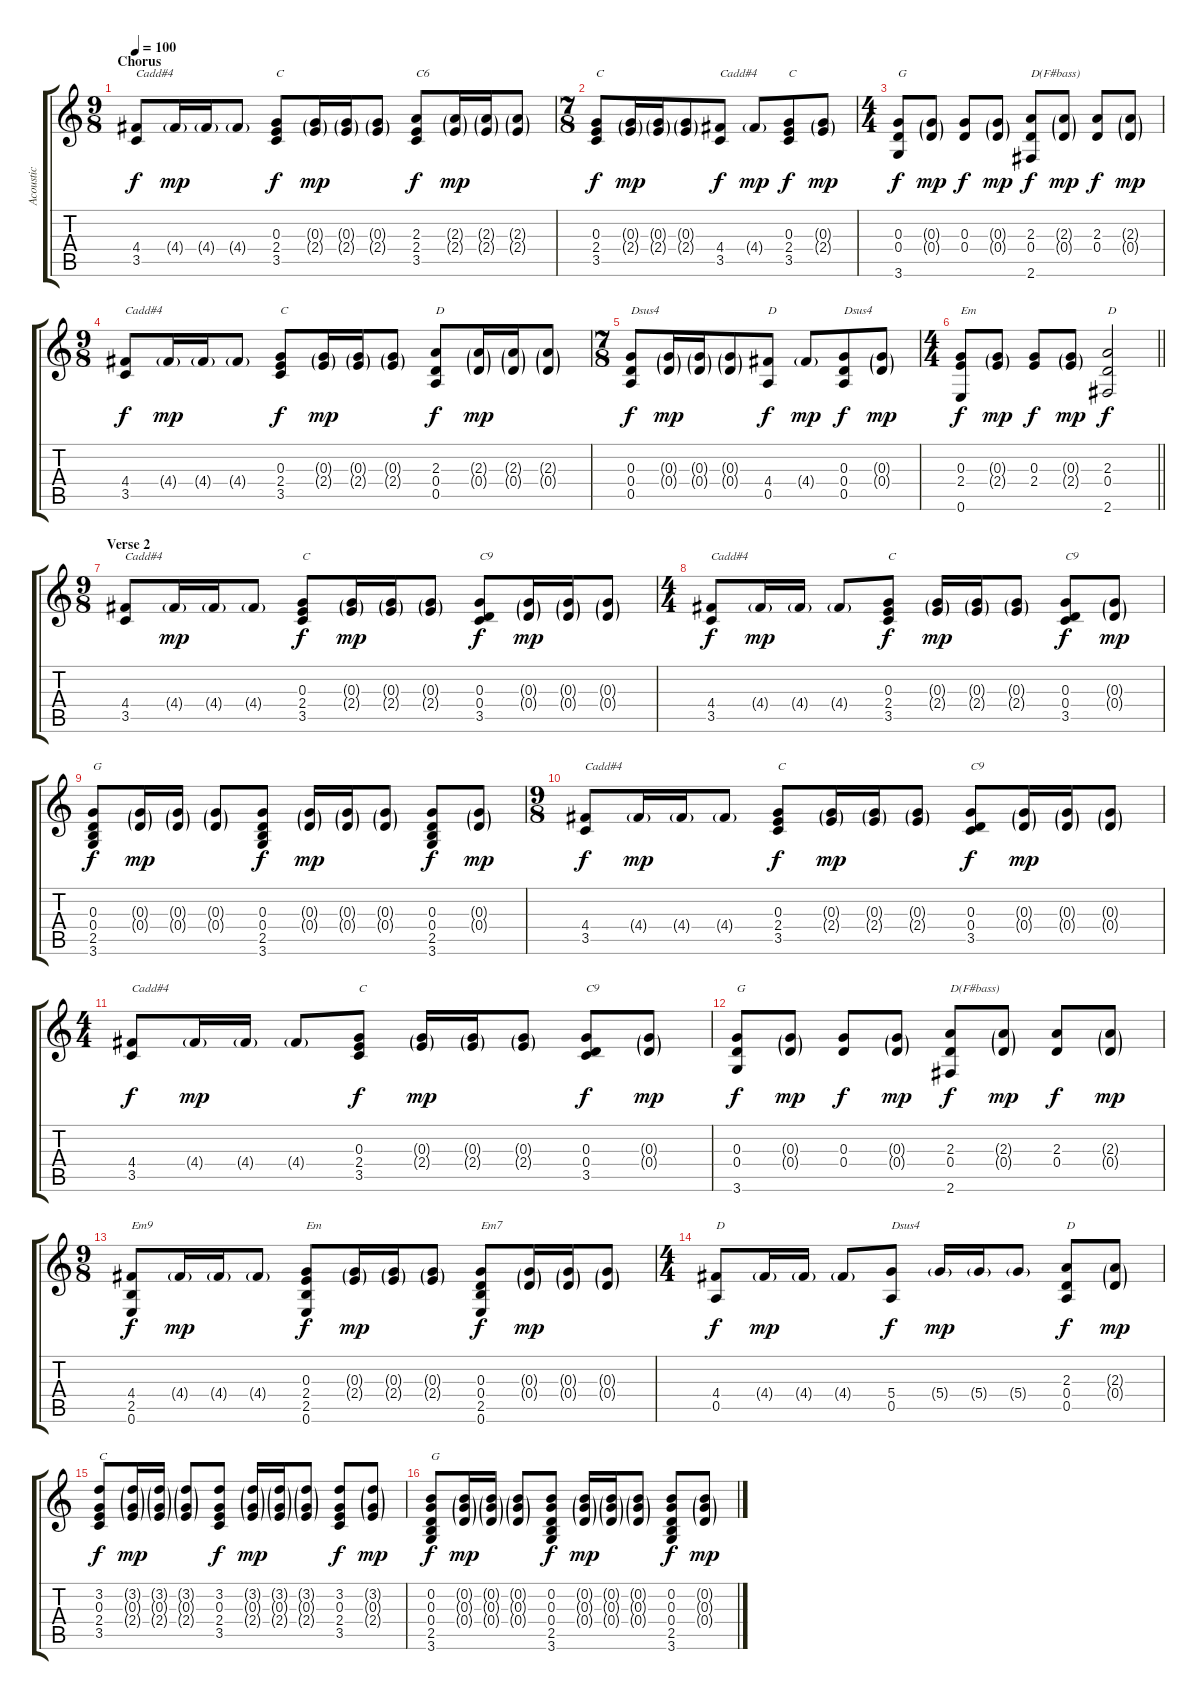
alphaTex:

\track ("Acoustic" "Acoustic") {instrument acousticguitarsteel}
\staff {score tabs}
\tuning (E4 B3 G3 D3 A2 E2) {hide}
\ts (9 8)
\section ("" "Chorus")
\tempo 100
\clef g2
\ks c
(4.4 3.5).8{txt "Cadd#4" dy f} 4.4{g}.16{dy mp} 4.4{g}.16 4.4{g}.8 (0.3 2.4 3.5).8{txt "C" dy f} (0.3{g} 2.4{g}).16{dy mp} (0.3{g} 2.4{g}).16 (0.3{g} 2.4{g}).8 (2.3 2.4 3.5).8{txt "C6" dy f} (2.3{g} 2.4{g}).16{dy mp} (2.3{g} 2.4{g}).16 (2.3{g} 2.4{g}).8 |
\ts (7 8)
(0.3 2.4 3.5).8{txt "C" dy f} (0.3{g} 2.4{g}).16{dy mp} (0.3{g} 2.4{g}).16 (0.3{g} 2.4{g}).8 (4.4 3.5).8{txt "Cadd#4" dy f} 4.4{g}.8{dy mp} (0.3 2.4 3.5).8{txt "C" dy f} (0.3{g} 2.4{g}).8{dy mp} |
\ts (4 4)
(0.3 0.4 3.6).8{txt "G" dy f} (0.3{g} 0.4{g}).8{dy mp} (0.3 0.4).8{dy f} (0.3{g} 0.4{g}).8{dy mp} (2.3 0.4 2.6).8{txt "D(F#bass)" dy f} (2.3{g} 0.4{g}).8{dy mp} (2.3 0.4).8{dy f} (2.3{g} 0.4{g}).8{dy mp} |
\ts (9 8)
(4.4 3.5).8{txt "Cadd#4" dy f} 4.4{g}.16{dy mp} 4.4{g}.16 4.4{g}.8 (0.3 2.4 3.5).8{txt "C" dy f} (0.3{g} 2.4{g}).16{dy mp} (0.3{g} 2.4{g}).16 (0.3{g} 2.4{g}).8 (2.3 0.4 0.5).8{txt "D" dy f} (2.3{g} 0.4{g}).16{dy mp} (2.3{g} 0.4{g}).16 (2.3{g} 0.4{g}).8 |
\ts (7 8)
(0.3 0.4 0.5).8{txt "Dsus4" dy f} (0.3{g} 0.4{g}).16{dy mp} (0.3{g} 0.4{g}).16 (0.3{g} 0.4{g}).8 (4.4 0.5).8{txt "D" dy f} 4.4{g}.8{dy mp} (0.3 0.4 0.5).8{txt "Dsus4" dy f} (0.3{g} 0.4{g}).8{dy mp} |
\ts (4 4)
\barLineRight lightlight
(0.3 2.4 0.6).8{txt "Em" dy f} (0.3{g} 2.4{g}).8{dy mp} (0.3 2.4).8{dy f} (0.3{g} 2.4{g}).8{dy mp} (2.3 0.4 2.6).2{txt "D" dy f} |
\ts (9 8)
\section ("" "Verse 2")
(4.4 3.5).8{txt "Cadd#4"} 4.4{g}.16{dy mp} 4.4{g}.16 4.4{g}.8 (0.3 2.4 3.5).8{txt "C" dy f} (0.3{g} 2.4{g}).16{dy mp} (0.3{g} 2.4{g}).16 (0.3{g} 2.4{g}).8 (0.3 0.4 3.5).8{txt "C9" dy f} (0.3{g} 0.4{g}).16{dy mp} (0.3{g} 0.4{g}).16 (0.3{g} 0.4{g}).8 |
\ts (4 4)
(4.4 3.5).8{txt "Cadd#4" dy f} 4.4{g}.16{dy mp} 4.4{g}.16 4.4{g}.8 (0.3 2.4 3.5).8{txt "C" dy f} (0.3{g} 2.4{g}).16{dy mp} (0.3{g} 2.4{g}).16 (0.3{g} 2.4{g}).8 (0.3 0.4 3.5).8{txt "C9" dy f} (0.3{g} 0.4{g}).8{dy mp} |
(0.3 0.4 2.5 3.6).8{txt "G" dy f} (0.3{g} 0.4{g}).16{dy mp} (0.3{g} 0.4{g}).16 (0.3{g} 0.4{g}).8 (0.3 0.4 2.5 3.6).8{dy f} (0.3{g} 0.4{g}).16{dy mp} (0.3{g} 0.4{g}).16 (0.3{g} 0.4{g}).8 (0.3 0.4 2.5 3.6).8{dy f} (0.3{g} 0.4{g}).8{dy mp} |
\ts (9 8)
(4.4 3.5).8{txt "Cadd#4" dy f} 4.4{g}.16{dy mp} 4.4{g}.16 4.4{g}.8 (0.3 2.4 3.5).8{txt "C" dy f} (0.3{g} 2.4{g}).16{dy mp} (0.3{g} 2.4{g}).16 (0.3{g} 2.4{g}).8 (0.3 0.4 3.5).8{txt "C9" dy f} (0.3{g} 0.4{g}).16{dy mp} (0.3{g} 0.4{g}).16 (0.3{g} 0.4{g}).8 |
\ts (4 4)
(4.4 3.5).8{txt "Cadd#4" dy f} 4.4{g}.16{dy mp} 4.4{g}.16 4.4{g}.8 (0.3 2.4 3.5).8{txt "C" dy f} (0.3{g} 2.4{g}).16{dy mp} (0.3{g} 2.4{g}).16 (0.3{g} 2.4{g}).8 (0.3 0.4 3.5).8{txt "C9" dy f} (0.3{g} 0.4{g}).8{dy mp} |
(0.3 0.4 3.6).8{txt "G" dy f} (0.3{g} 0.4{g}).8{dy mp} (0.3 0.4).8{dy f} (0.3{g} 0.4{g}).8{dy mp} (2.3 0.4 2.6).8{txt "D(F#bass)" dy f} (2.3{g} 0.4{g}).8{dy mp} (2.3 0.4).8{dy f} (2.3{g} 0.4{g}).8{dy mp} |
\ts (9 8)
(4.4 2.5 0.6).8{txt "Em9" dy f} 4.4{g}.16{dy mp} 4.4{g}.16 4.4{g}.8 (0.3 2.4 2.5 0.6).8{txt "Em" dy f} (0.3{g} 2.4{g}).16{dy mp} (0.3{g} 2.4{g}).16 (0.3{g} 2.4{g}).8 (0.3 0.4 2.5 0.6).8{txt "Em7" dy f} (0.3{g} 0.4{g}).16{dy mp} (0.3{g} 0.4{g}).16 (0.3{g} 0.4{g}).8 |
\ts (4 4)
(4.4 0.5).8{txt "D" dy f} 4.4{g}.16{dy mp} 4.4{g}.16 4.4{g}.8 (5.4 0.5).8{txt "Dsus4" dy f} 5.4{g}.16{dy mp} 5.4{g}.16 5.4{g}.8 (2.3 0.4 0.5).8{txt "D" dy f} (2.3{g} 0.4{g}).8{dy mp} |
(3.2 0.3 2.4 3.5).8{txt "C" dy f} (3.2{g} 0.3{g} 2.4{g}).16{dy mp} (3.2{g} 0.3{g} 2.4{g}).16 (3.2{g} 0.3{g} 2.4{g}).8 (3.2 0.3 2.4 3.5).8{dy f} (3.2{g} 0.3{g} 2.4{g}).16{dy mp} (3.2{g} 0.3{g} 2.4{g}).16 (3.2{g} 0.3{g} 2.4{g}).8 (3.2 0.3 2.4 3.5).8{dy f} (3.2{g} 0.3{g} 2.4{g}).8{dy mp} |
(0.2 0.3 0.4 2.5 3.6).8{txt "G" dy f} (0.2{g} 0.3{g} 0.4{g}).16{dy mp} (0.2{g} 0.3{g} 0.4{g}).16 (0.2{g} 0.3{g} 0.4{g}).8 (0.2 0.3 0.4 2.5 3.6).8{dy f} (0.2{g} 0.3{g} 0.4{g}).16{dy mp} (0.2{g} 0.3{g} 0.4{g}).16 (0.2{g} 0.3{g} 0.4{g}).8 (0.2 0.3 0.4 2.5 3.6).8{dy f} (0.2{g} 0.3{g} 0.4{g}).8{dy mp}
